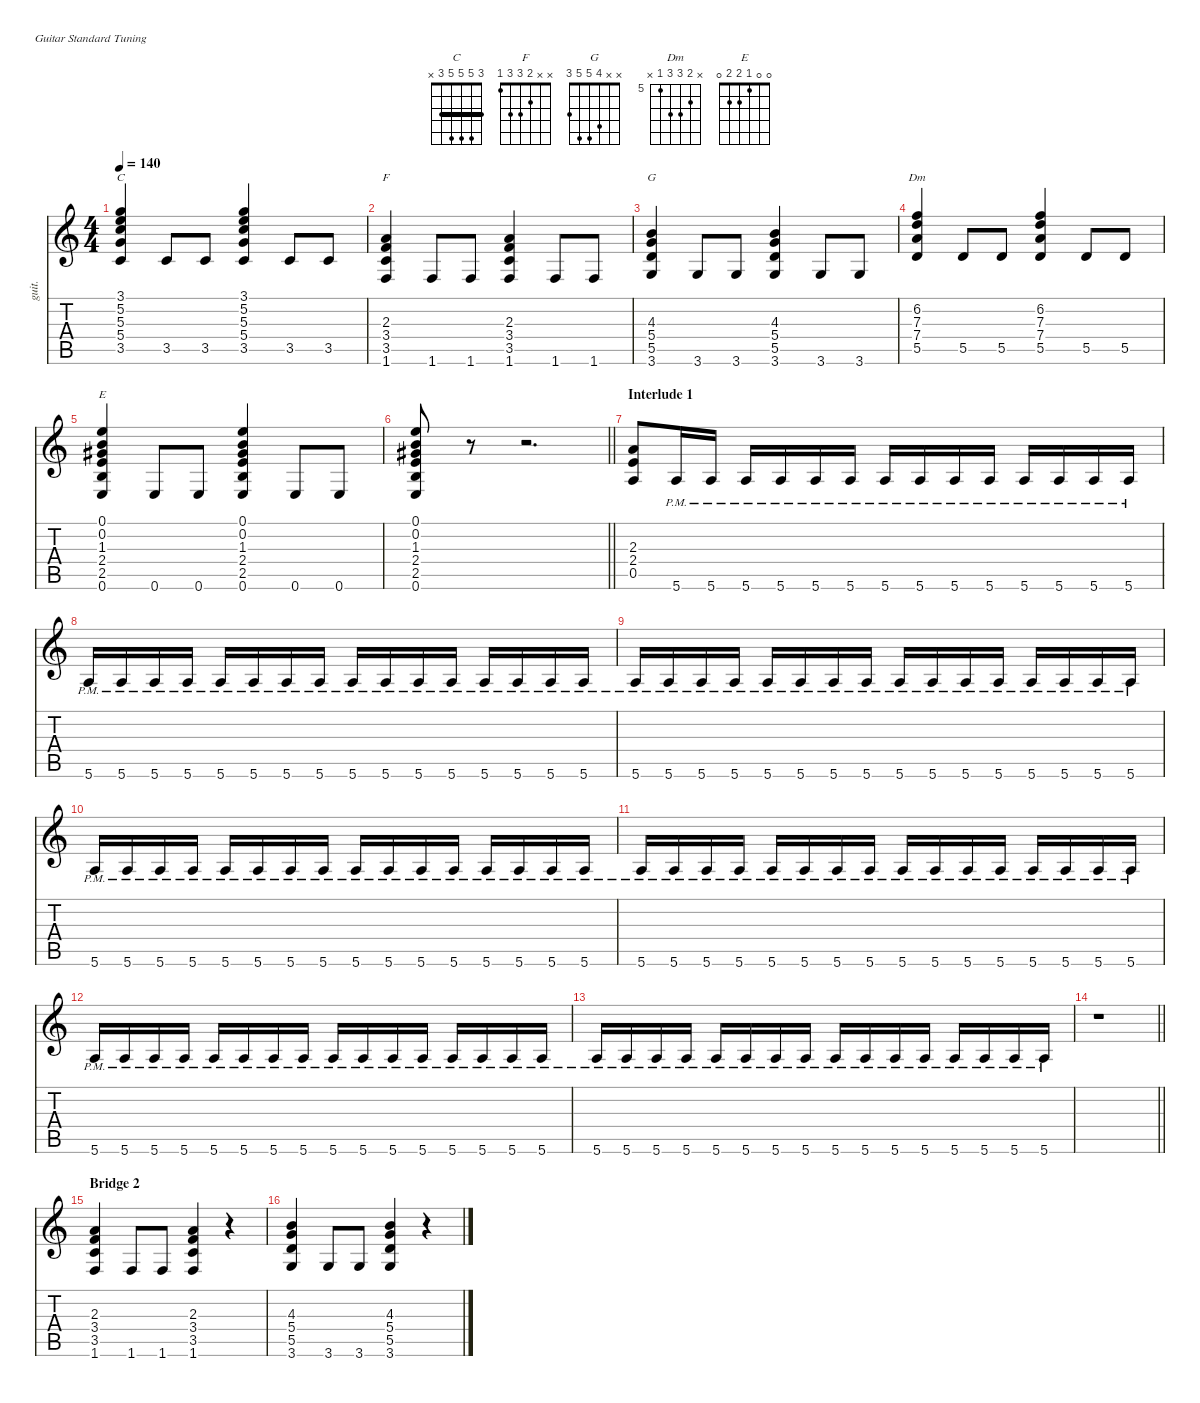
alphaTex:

\defaultSystemsLayout 4
\hideDynamics
\bracketExtendMode nobrackets
\otherSystemsTrackNameOrientation horizontal
\track ("Guitar1" "guit.") {instrument acousticguitarnylon}
\staff {score tabs}
\tuning (E4 B3 G3 D3 A2 E2)
\chord ("C" 3 5 5 5 3 x) {showfingering false barre 3}
\chord ("F" x x 2 3 3 1) {showfingering false}
\chord ("G" x x 4 5 5 3) {showfingering false}
\chord ("Dm" x 6 7 7 5 x) {firstfret 5 showfingering false}
\chord ("E" 0 0 1 2 2 0) {showfingering false}
\ts (4 4)
\tempo 140
\clef g2
\ks aminor
(3.1 5.2 5.3 5.4 3.5).4{ch "C" dy f} 3.5.8 3.5.8 (3.1 5.2 5.3 5.4 3.5).4 3.5.8 3.5.8 |
(2.3 3.4 3.5 1.6).4{ch "F"} 1.6.8 1.6.8 (2.3 3.4 3.5 1.6).4 1.6.8 1.6.8 |
(4.3 5.4 5.5 3.6).4{ch "G"} 3.6.8 3.6.8 (4.3 5.4 5.5 3.6).4 3.6.8 3.6.8 |
(6.2 7.3 7.4 5.5).4{ch "Dm"} 5.5.8 5.5.8 (6.2 7.3 7.4 5.5).4 5.5.8 5.5.8 |
(0.1 0.2 1.3{acc #} 2.4 2.5 0.6).4{ch "E"} 0.6.8{dy mf} 0.6.8 (0.1 0.2 1.3{acc #} 2.4 2.5 0.6).4 0.6.8 0.6.8 |
\barLineRight lightlight
(0.1 0.2 1.3{acc #} 2.4 2.5 0.6).8 r.8 r.2{d} |
\section ("" "Interlude 1")
(2.3 2.4 0.5).8{dy f} 5.6{pm}.16{dy mf} 5.6{pm}.16 5.6{pm}.16 5.6{pm}.16 5.6{pm}.16 5.6{pm}.16 5.6{pm}.16 5.6{pm}.16 5.6{pm}.16 5.6{pm}.16 5.6{pm}.16 5.6{pm}.16 5.6{pm}.16 5.6{pm}.16 |
5.6{pm}.16 5.6{pm}.16 5.6{pm}.16 5.6{pm}.16 5.6{pm}.16 5.6{pm}.16 5.6{pm}.16 5.6{pm}.16 5.6{pm}.16 5.6{pm}.16 5.6{pm}.16 5.6{pm}.16 5.6{pm}.16 5.6{pm}.16 5.6{pm}.16 5.6{pm}.16 |
5.6{pm}.16 5.6{pm}.16 5.6{pm}.16 5.6{pm}.16 5.6{pm}.16 5.6{pm}.16 5.6{pm}.16 5.6{pm}.16 5.6{pm}.16 5.6{pm}.16 5.6{pm}.16 5.6{pm}.16 5.6{pm}.16 5.6{pm}.16 5.6{pm}.16 5.6{pm}.16 |
5.6{pm}.16 5.6{pm}.16 5.6{pm}.16 5.6{pm}.16 5.6{pm}.16 5.6{pm}.16 5.6{pm}.16 5.6{pm}.16 5.6{pm}.16 5.6{pm}.16 5.6{pm}.16 5.6{pm}.16 5.6{pm}.16 5.6{pm}.16 5.6{pm}.16 5.6{pm}.16 |
5.6{pm}.16 5.6{pm}.16 5.6{pm}.16 5.6{pm}.16 5.6{pm}.16 5.6{pm}.16 5.6{pm}.16 5.6{pm}.16 5.6{pm}.16 5.6{pm}.16 5.6{pm}.16 5.6{pm}.16 5.6{pm}.16 5.6{pm}.16 5.6{pm}.16 5.6{pm}.16 |
5.6{pm}.16 5.6{pm}.16 5.6{pm}.16 5.6{pm}.16 5.6{pm}.16 5.6{pm}.16 5.6{pm}.16 5.6{pm}.16 5.6{pm}.16 5.6{pm}.16 5.6{pm}.16 5.6{pm}.16 5.6{pm}.16 5.6{pm}.16 5.6{pm}.16 5.6{pm}.16 |
5.6{pm}.16 5.6{pm}.16 5.6{pm}.16 5.6{pm}.16 5.6{pm}.16 5.6{pm}.16 5.6{pm}.16 5.6{pm}.16 5.6{pm}.16 5.6{pm}.16 5.6{pm}.16 5.6{pm}.16 5.6{pm}.16 5.6{pm}.16 5.6{pm}.16 5.6{pm}.16 |
\barLineRight lightlight
r.1 |
\section ("" "Bridge 2")
(2.3 3.4 3.5 1.6).4{dy f} 1.6.8 1.6.8 (2.3 3.4 3.5 1.6).4 r.4 |
(4.3 5.4 5.5 3.6).4 3.6.8 3.6.8 (4.3 5.4 5.5 3.6).4 r.4
